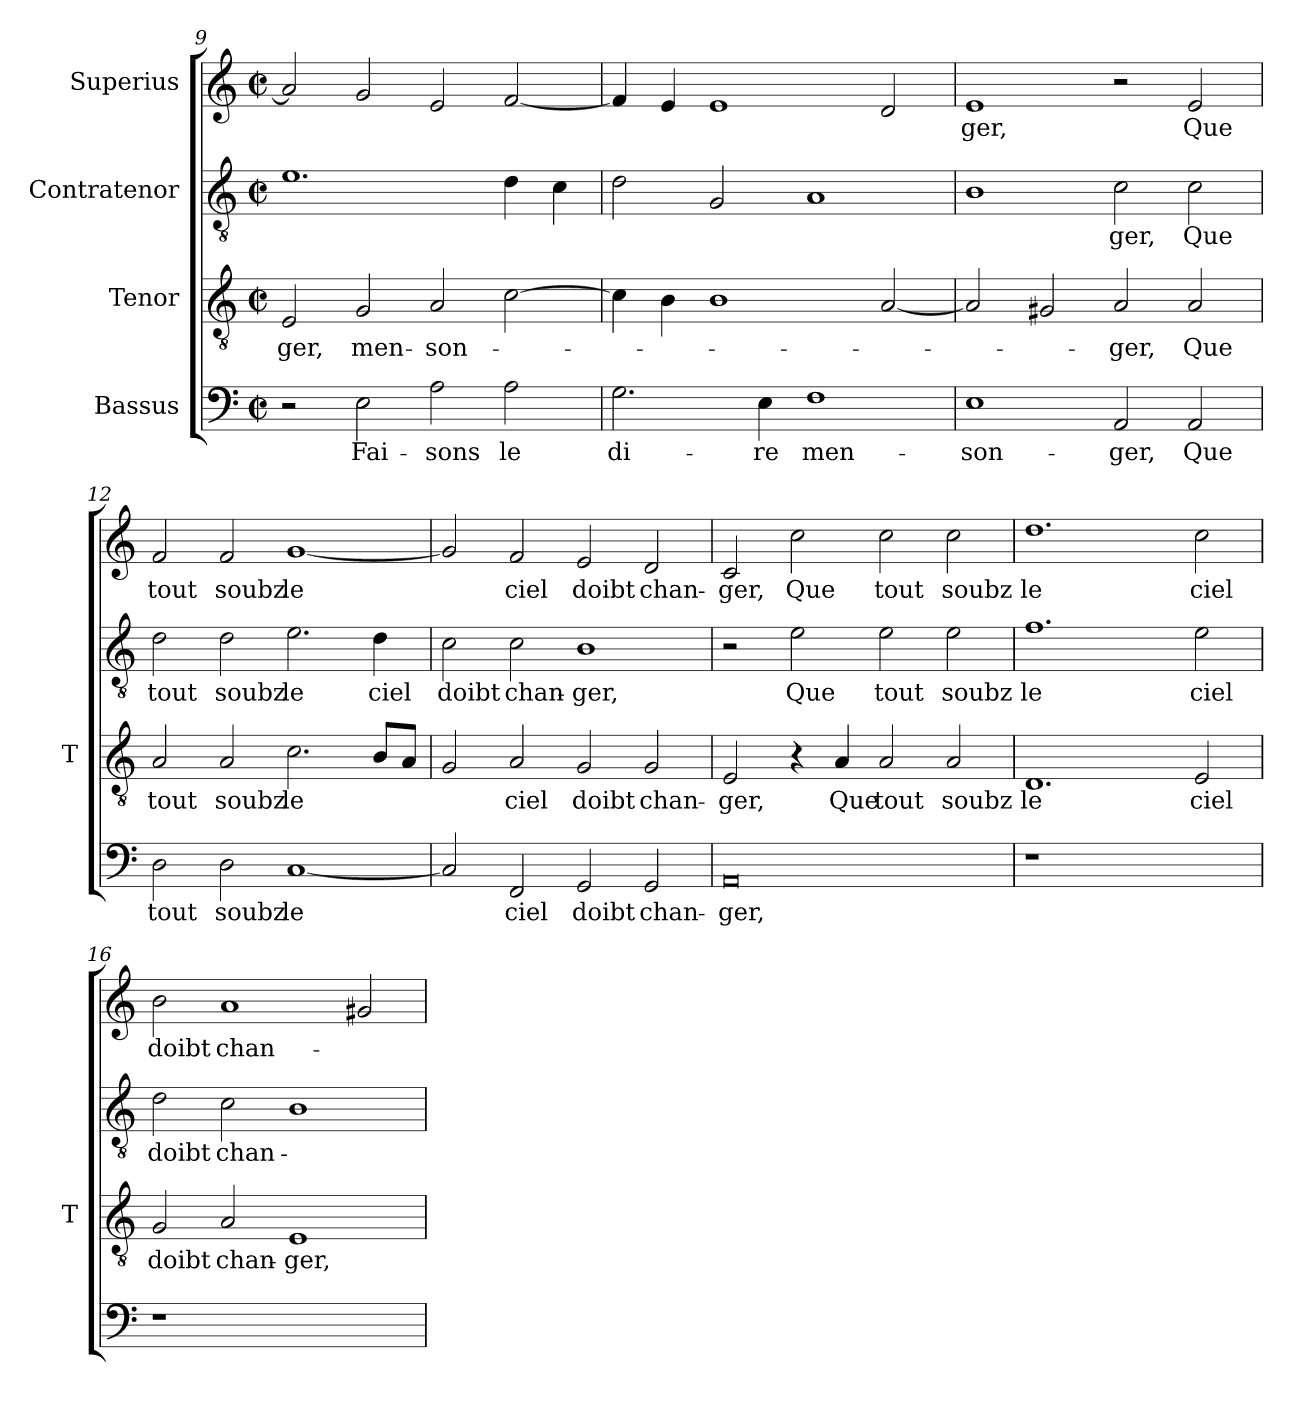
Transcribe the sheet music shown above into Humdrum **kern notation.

**kern	**text	**kern	**text	**kern	**text	**kern	**text
*part4	*part4	*part3	*part3	*part2	*part2	*part1	*part1
*staff4	*staff4	*staff3	*staff3	*staff2	*staff2	*staff1	*staff1
*I"Bassus	*	*I"Tenor	*	*I"Contratenor	*	*I"Superius	*
*	*	*I'T	*	*	*	*	*
*clefF4	*	*clefGv2	*	*clefGv2	*	*clefG2	*
*k[]	*	*k[]	*	*k[]	*	*k[]	*
*C:	*	*C:	*	*C:	*	*C:	*
*M2/2	*	*M2/2	*	*M2/2	*	*M2/2	*
*met(c|)	*	*met(c|)	*	*met(c|)	*	*met(c|)	*
=9	=9	=9	=9	=9	=9	=9	=9
2r	.	2E	-ger,	1.e	.	2a]	.
2E	Fai-	2G	men-	.	.	2g	.
2A	-sons	2A	son-	.	.	2e	.
2A	-le	[2c	.	4d	.	[2f	.
.	.	.	.	4c	.	.	.
=10	=10	=10	=10	=10	=10	=10	=10
2.G	di-	4c]	.	2d	.	4f]	.
.	.	4B	.	.	.	4e	.
.	.	1B	.	2G	.	1e	.
4E	-re	.	.	.	.	.	.
1F	men-	.	.	1A	.	.	.
.	.	[2A	.	.	.	2d	.
!!LO:LB:g=z
=11	=11	=11	=11	=11	=11	=11	=11
1E	son-	2A]	.	1B	.	1e	-ger,
.	.	2G#X	.	.	.	.	.
2AA	-ger,	2A	-ger,	2c	-ger,	2r	.
2AA	-Que	2A	-Que	2c	-Que	2e	-Que
=12	=12	=12	=12	=12	=12	=12	=12
2D	-tout	2A	-tout	2d	-tout	2f	-tout
2D	-soubz	2A	-soubz	2d	-soubz	2f	-soubz
[1C	-le	2.c	-le	2.e	-le	[1g	-le
.	.	8BL	.	4d	-ciel	.	.
.	.	8AJ	.	.	.	.	.
=13	=13	=13	=13	=13	=13	=13	=13
2C]	.	2G	.	2c	-doibt	2g]	.
2FF	-ciel	2A	-ciel	2c	chan-	2f	-ciel
2GG	-doibt	2G	-doibt	1B	-ger,	2e	-doibt
2GG	chan-	2G	chan-	.	.	2d	chan-
=14	=14	=14	=14	=14	=14	=14	=14
0AA	-ger,	2E	-ger,	2r	.	2c	-ger,
.	.	4r	.	2e	-Que	2cc	-Que
.	.	4A	-Que	.	.	.	.
.	.	2A	-tout	2e	-tout	2cc	-tout
.	.	2A	-soubz	2e	-soubz	2cc	-soubz
=15	=15	=15	=15	=15	=15	=15	=15
1r	.	1.D	-le	1.f	-le	1.dd	-le
1ryy	.	.	.	.	.	.	.
.	.	2E	-ciel	2e	-ciel	2cc	-ciel
!!LO:PB:g=z
=16	=16	=16	=16	=16	=16	=16	=16
1r	.	2G	-doibt	2d	-doibt	2b	-doibt
.	.	2A	chan-	2c	chan-	1a	chan-
1ryy	.	1E	-ger,	1B	.	.	.
.	.	.	.	.	.	2g#X	.
=	=	=	=	=	=	=	=
*-	*-	*-	*-	*-	*-	*-	*-
